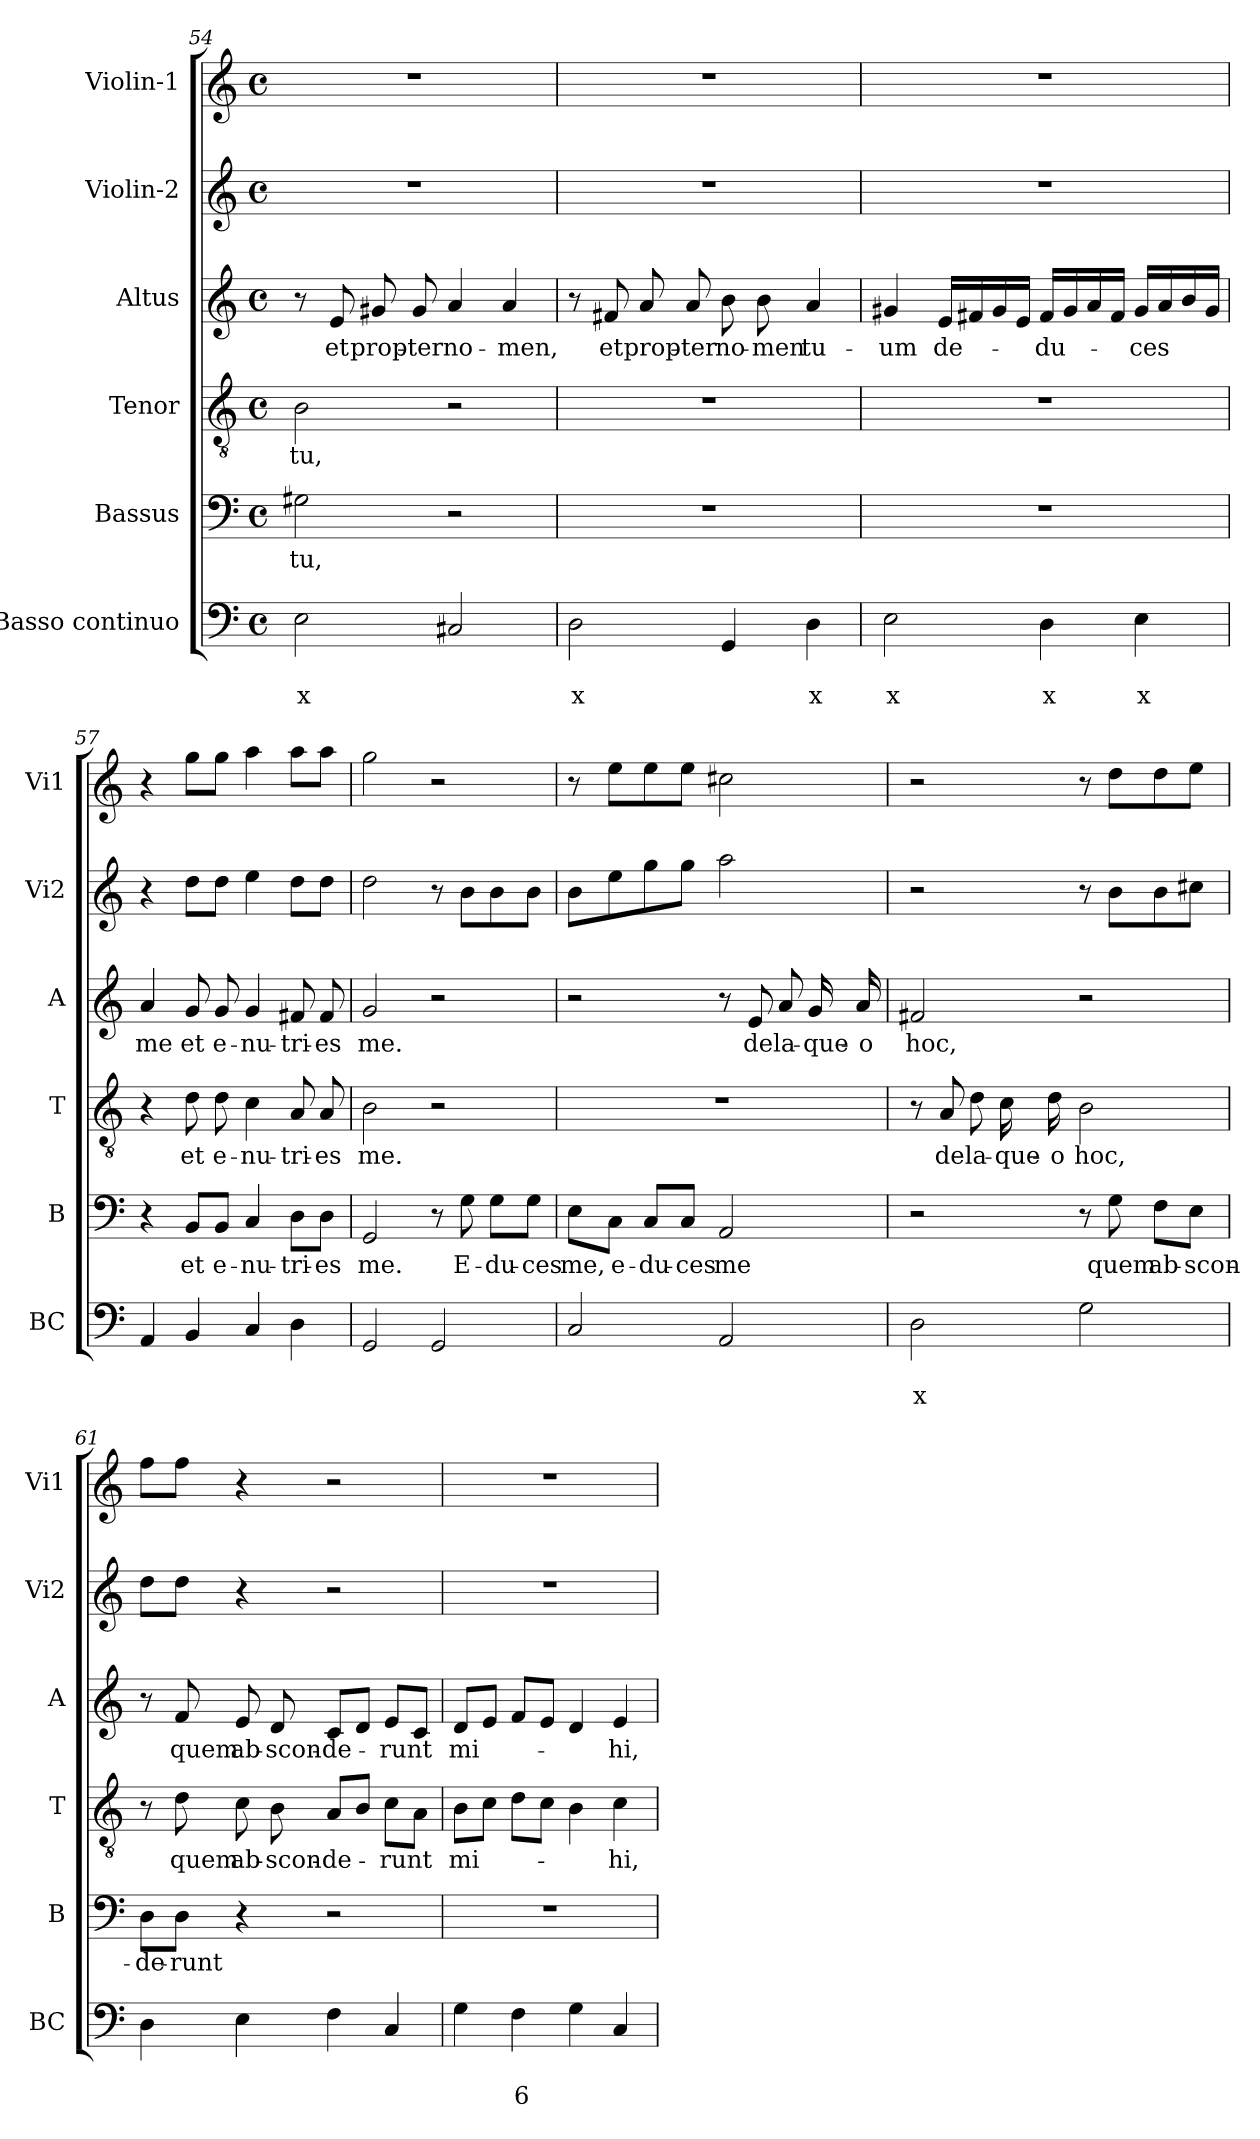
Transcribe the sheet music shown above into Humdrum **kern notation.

**kern	**text	**text	**kern	**text	**kern	**text	**kern	**text	**kern	**kern
*part6	*part6	*part6	*part5	*part5	*part4	*part4	*part3	*part3	*part2	*part1
*staff6	*staff6	*staff6	*staff5	*staff5	*staff4	*staff4	*staff3	*staff3	*staff2	*staff1
*I"Basso continuo	*	*	*I"Bassus	*	*I"Tenor	*	*I"Altus	*	*I"Violin-2	*I"Violin-1
*I'BC	*	*	*I'B	*	*I'T	*	*I'A	*	*I'Vi2	*I'Vi1
*clefF4	*	*	*clefF4	*	*clefGv2	*	*clefG2	*	*clefG2	*clefG2
*k[]	*	*	*k[]	*	*k[]	*	*k[]	*	*k[]	*k[]
*C:	*	*	*C:	*	*C:	*	*C:	*	*C:	*C:
*M4/4	*	*	*M4/4	*	*M4/4	*	*M4/4	*	*M4/4	*M4/4
*met(c)	*	*	*met(c)	*	*met(c)	*	*met(c)	*	*met(c)	*met(c)
=54	=54	=54	=54	=54	=54	=54	=54	=54	=54	=54
!	!	!LO:LY:b	!	!LO:LY:b	!	!LO:LY:b	!	!	!	!
2E\	.	x	2G#X\	tu,	2B\	tu,	8r	.	1r	1r
!	!	!	!	!	!	!	!	!LO:LY:b	!	!
.	.	.	.	.	.	.	8e/	et	.	.
!	!	!	!	!	!	!	!	!LO:LY:b	!	!
.	.	.	.	.	.	.	8g#X/	prop-	.	.
!	!	!	!	!	!	!	!	!LO:LY:b	!	!
.	.	.	.	.	.	.	8g#/	-ter	.	.
!	!	!	!	!	!	!	!	!LO:LY:b	!	!
2C#X/	.	.	2r	.	2r	.	4a/	no-	.	.
!	!	!	!	!	!	!	!	!LO:LY:b	!	!
.	.	.	.	.	.	.	4a/	-men,	.	.
=55	=55	=55	=55	=55	=55	=55	=55	=55	=55	=55
!	!	!LO:LY:b	!	!	!	!	!	!	!	!
2D\	.	x	1r	.	1r	.	8r	.	1r	1r
!	!	!	!	!	!	!	!	!LO:LY:b	!	!
.	.	.	.	.	.	.	8f#X/	et	.	.
!	!	!	!	!	!	!	!	!LO:LY:b	!	!
.	.	.	.	.	.	.	8a/	prop-	.	.
!	!	!	!	!	!	!	!	!LO:LY:b	!	!
.	.	.	.	.	.	.	8a/	-ter	.	.
!	!	!	!	!	!	!	!	!LO:LY:b	!	!
4GG/	.	.	.	.	.	.	8b\	no-	.	.
!	!	!	!	!	!	!	!	!LO:LY:b	!	!
.	.	.	.	.	.	.	8b\	-men	.	.
!	!	!LO:LY:b	!	!	!	!	!	!LO:LY:b	!	!
4D\	.	x	.	.	.	.	4a/	tu-	.	.
!!LO:PB:g=z
=56	=56	=56	=56	=56	=56	=56	=56	=56	=56	=56
!	!	!LO:LY:b	!	!	!	!	!	!LO:LY:b	!	!
2E\	.	x	1r	.	1r	.	4g#X/	-um	1r	1r
!	!	!	!	!	!	!	!	!LO:LY:b	!	!
.	.	.	.	.	.	.	16e/LL	de-	.	.
.	.	.	.	.	.	.	16f#X/	.	.	.
.	.	.	.	.	.	.	16g#/	.	.	.
.	.	.	.	.	.	.	16e/JJ	.	.	.
!	!	!LO:LY:b	!	!	!	!	!	!LO:LY:b	!	!
4D\	.	x	.	.	.	.	16f#/LL	-du-	.	.
.	.	.	.	.	.	.	16g#/	.	.	.
.	.	.	.	.	.	.	16a/	.	.	.
.	.	.	.	.	.	.	16f#/JJ	.	.	.
!	!	!LO:LY:b	!	!	!	!	!	!LO:LY:b	!	!
4E\	.	x	.	.	.	.	16g#/LL	-ces	.	.
.	.	.	.	.	.	.	16a/	.	.	.
.	.	.	.	.	.	.	16b/	.	.	.
.	.	.	.	.	.	.	16g#/JJ	.	.	.
=57	=57	=57	=57	=57	=57	=57	=57	=57	=57	=57
!	!	!	!	!	!	!	!	!LO:LY:b	!	!
4AA/	.	.	4r	.	4r	.	4a/	me	4r	4r
!	!	!	!	!LO:LY:b	!	!LO:LY:b	!	!LO:LY:b	!	!
4BB/	.	.	8BB/L	et	8d\	et	8g/	et	8dd\L	8gg\L
!	!	!	!	!LO:LY:b	!	!LO:LY:b	!	!LO:LY:b	!	!
.	.	.	8BB/J	e-	8d\	e-	8g/	e-	8dd\J	8gg\J
!	!	!	!	!LO:LY:b	!	!LO:LY:b	!	!LO:LY:b	!	!
4C/	.	.	4C/	-nu-	4c\	-nu-	4g/	-nu-	4ee\	4aa\
!	!	!	!	!LO:LY:b	!	!LO:LY:b	!	!LO:LY:b	!	!
4D\	.	.	8D\L	-tri-	8A/	-tri-	8f#X/	-tri-	8dd\L	8aa\L
!	!	!	!	!LO:LY:b	!	!LO:LY:b	!	!LO:LY:b	!	!
.	.	.	8D\J	-es	8A/	-es	8f#/	-es	8dd\J	8aa\J
=58	=58	=58	=58	=58	=58	=58	=58	=58	=58	=58
!	!	!	!	!LO:LY:b	!	!LO:LY:b	!	!LO:LY:b	!	!
2GG/	.	.	2GG/	me.	2B\	me.	2g/	me.	2dd\	2gg\
2GG/	.	.	8r	.	2r	.	2r	.	8r	2r
!	!	!	!	!LO:LY:b	!	!	!	!	!	!
.	.	.	8G\	E-	.	.	.	.	8b\L	.
!	!	!	!	!LO:LY:b	!	!	!	!	!	!
.	.	.	8G\L	-du-	.	.	.	.	8b\	.
!	!	!	!	!LO:LY:b	!	!	!	!	!	!
.	.	.	8G\J	-ces	.	.	.	.	8b\J	.
=59	=59	=59	=59	=59	=59	=59	=59	=59	=59	=59
!	!	!	!	!LO:LY:b	!	!	!	!	!	!
2C/	.	.	8E\L	me,	1r	.	2r	.	8b\L	8r
!	!	!	!	!LO:LY:b	!	!	!	!	!	!
.	.	.	8C\J	e-	.	.	.	.	8ee\	8ee\L
!	!	!	!	!LO:LY:b	!	!	!	!	!	!
.	.	.	8C/L	-du-	.	.	.	.	8gg\	8ee\
!	!	!	!	!LO:LY:b	!	!	!	!	!	!
.	.	.	8C/J	-ces	.	.	.	.	8gg\J	8ee\J
!	!	!	!	!LO:LY:b	!	!	!	!	!	!
2AA/	.	.	2AA/	me	.	.	8r	.	2aa\	2cc#X\
!	!	!	!	!	!	!	!	!LO:LY:b	!	!
.	.	.	.	.	.	.	8e/	de	.	.
!	!	!	!	!	!	!	!	!LO:LY:b	!	!
.	.	.	.	.	.	.	8a/	la-	.	.
!	!	!	!	!	!	!	!	!LO:LY:b	!	!
.	.	.	.	.	.	.	16g/	-que-	.	.
!	!	!	!	!	!	!	!	!LO:LY:b	!	!
.	.	.	.	.	.	.	16a/	-o	.	.
=60	=60	=60	=60	=60	=60	=60	=60	=60	=60	=60
!	!	!LO:LY:b	!	!	!	!	!	!LO:LY:b	!	!
2D\	.	x	2r	.	8r	.	2f#X/	hoc,	2r	2r
!	!	!	!	!	!	!LO:LY:b	!	!	!	!
.	.	.	.	.	8A/	de	.	.	.	.
!	!	!	!	!	!	!LO:LY:b	!	!	!	!
.	.	.	.	.	8d\	la-	.	.	.	.
!	!	!	!	!	!	!LO:LY:b	!	!	!	!
.	.	.	.	.	16c\	-que-	.	.	.	.
!	!	!	!	!	!	!LO:LY:b	!	!	!	!
.	.	.	.	.	16d\	-o	.	.	.	.
!	!	!	!	!	!	!LO:LY:b	!	!	!	!
2G\	.	.	8r	.	2B\	hoc,	2r	.	8r	8r
!	!	!	!	!LO:LY:b	!	!	!	!	!	!
.	.	.	8G\	quem	.	.	.	.	8b\L	8dd\L
!	!	!	!	!LO:LY:b	!	!	!	!	!	!
.	.	.	8F\L	ab-	.	.	.	.	8b\	8dd\
!	!	!	!	!LO:LY:b	!	!	!	!	!	!
.	.	.	8E\J	-scon-	.	.	.	.	8cc#X\J	8ee\J
!!LO:LB:g=z
=61	=61	=61	=61	=61	=61	=61	=61	=61	=61	=61
!	!	!	!	!LO:LY:b	!	!	!	!	!	!
4D\	.	.	8D\L	-de-	8r	.	8r	.	8dd\L	8ff\L
!	!	!	!	!LO:LY:b	!	!LO:LY:b	!	!LO:LY:b	!	!
.	.	.	8D\J	-runt	8d\	quem	8f/	quem	8dd\J	8ff\J
!	!	!	!	!	!	!LO:LY:b	!	!LO:LY:b	!	!
4E\	.	.	4r	.	8c\	ab-	8e/	ab-	4r	4r
!	!	!	!	!	!	!LO:LY:b	!	!LO:LY:b	!	!
.	.	.	.	.	8B\	-scon-	8d/	-scon-	.	.
!	!	!	!	!	!	!LO:LY:b	!	!LO:LY:b	!	!
4F\	.	.	2r	.	8A/L	-de-	8c/L	-de-	2r	2r
.	.	.	.	.	8B/J	.	8d/J	.	.	.
!	!	!	!	!	!	!LO:LY:b	!	!LO:LY:b	!	!
4C/	.	.	.	.	8c\L	-runt	8e/L	-runt	.	.
.	.	.	.	.	8A\J	.	8c/J	.	.	.
=62	=62	=62	=62	=62	=62	=62	=62	=62	=62	=62
!	!	!	!	!	!	!LO:LY:b	!	!LO:LY:b	!	!
4G\	.	.	1r	.	8B\L	mi-	8d/L	mi-	1r	1r
.	.	.	.	.	8c\J	.	8e/J	.	.	.
!	!	!LO:LY:b	!	!	!	!	!	!	!	!
4F\	.	6	.	.	8d\L	.	8f/L	.	.	.
.	.	.	.	.	8c\J	.	8e/J	.	.	.
4G\	.	.	.	.	4B\	.	4d/	.	.	.
!	!	!	!	!	!	!LO:LY:b	!	!LO:LY:b	!	!
4C/	.	.	.	.	4c\	-hi,	4e/	-hi,	.	.
=	=	=	=	=	=	=	=	=	=	=
*-	*-	*-	*-	*-	*-	*-	*-	*-	*-	*-
